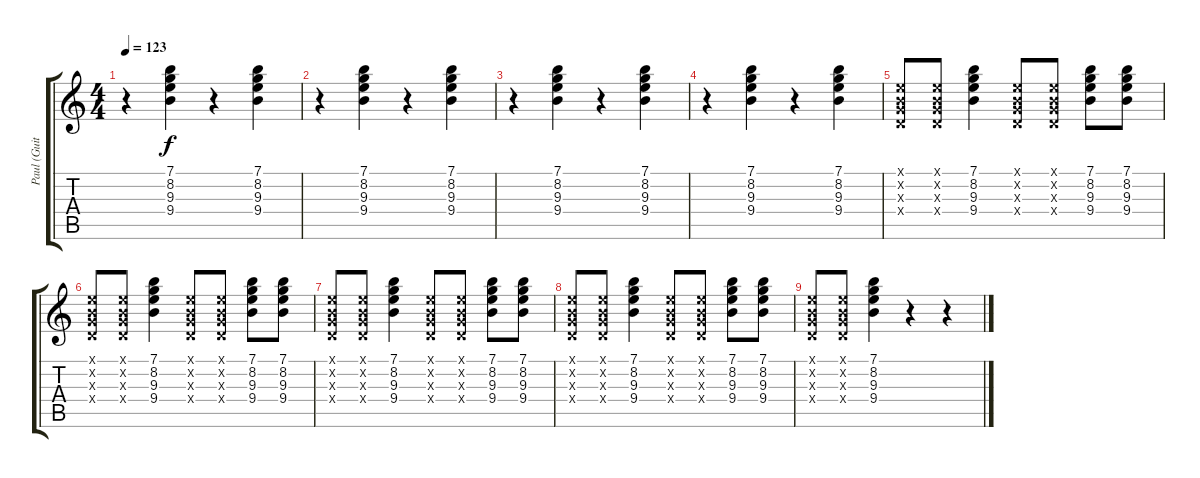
\track ("Paul (Guitar)" "Paul (Guit") {instrument overdrivenguitar}
\staff {score tabs}
\tuning (E4 B3 G3 D3 A2 E2) {hide}
\ts (4 4)
\tempo 123
\clef g2
\ks c
r.4{dy f} (7.1 8.2 9.3 9.4).4 r.4 (7.1 8.2 9.3 9.4).4 |
r.4 (7.1 8.2 9.3 9.4).4 r.4 (7.1 8.2 9.3 9.4).4 |
r.4 (7.1 8.2 9.3 9.4).4 r.4 (7.1 8.2 9.3 9.4).4 |
r.4 (7.1 8.2 9.3 9.4).4 r.4 (7.1 8.2 9.3 9.4).4 |
(0.1{x} 0.2{x} 0.3{x} 0.4{x}).8 (0.1{x} 0.2{x} 0.3{x} 0.4{x}).8 (7.1 8.2 9.3 9.4).4 (0.1{x} 0.2{x} 0.3{x} 0.4{x}).8 (0.1{x} 0.2{x} 0.3{x} 0.4{x}).8 (7.1 8.2 9.3 9.4).8 (7.1 8.2 9.3 9.4).8 |
(0.1{x} 0.2{x} 0.3{x} 0.4{x}).8 (0.1{x} 0.2{x} 0.3{x} 0.4{x}).8 (7.1 8.2 9.3 9.4).4 (0.1{x} 0.2{x} 0.3{x} 0.4{x}).8 (0.1{x} 0.2{x} 0.3{x} 0.4{x}).8 (7.1 8.2 9.3 9.4).8 (7.1 8.2 9.3 9.4).8 |
(0.1{x} 0.2{x} 0.3{x} 0.4{x}).8 (0.1{x} 0.2{x} 0.3{x} 0.4{x}).8 (7.1 8.2 9.3 9.4).4 (0.1{x} 0.2{x} 0.3{x} 0.4{x}).8 (0.1{x} 0.2{x} 0.3{x} 0.4{x}).8 (7.1 8.2 9.3 9.4).8 (7.1 8.2 9.3 9.4).8 |
(0.1{x} 0.2{x} 0.3{x} 0.4{x}).8 (0.1{x} 0.2{x} 0.3{x} 0.4{x}).8 (7.1 8.2 9.3 9.4).4 (0.1{x} 0.2{x} 0.3{x} 0.4{x}).8 (0.1{x} 0.2{x} 0.3{x} 0.4{x}).8 (7.1 8.2 9.3 9.4).8 (7.1 8.2 9.3 9.4).8 |
(0.1{x} 0.2{x} 0.3{x} 0.4{x}).8 (0.1{x} 0.2{x} 0.3{x} 0.4{x}).8 (7.1 8.2 9.3 9.4).4 r.4 r.4
